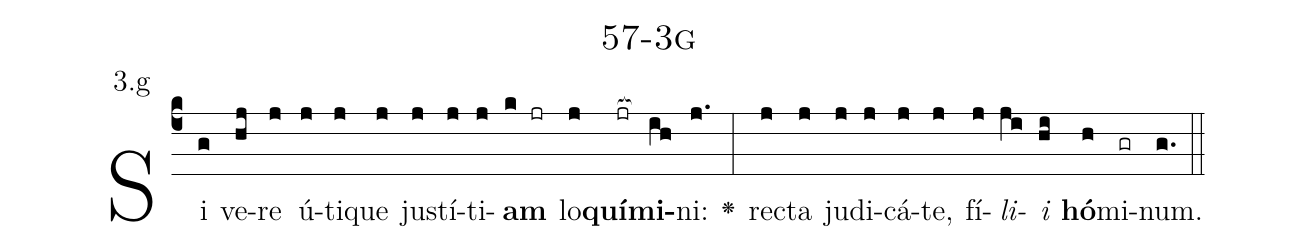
name: 57-3g;
annotation: 3.g;
%%
(c4)Si(g) ve(hj)re(j) ú(j)ti(j)que(j) jus(j)tí(j)ti(j)<b>am</b>(k jr) lo(j)<b>quí</b>(jr[ocb:1{])<b>mi</b>(ih[ocb:0}])ni:(j.) <v>\greheightstar</v>(:) rec(j)ta(j) ju(j)di(j)cá(j)te,(j) fí(j)<i>li</i>(ji)<i>i</i>(hi) <b>hó</b>(h)mi(gr)num.(g.) (::)


%E(j) u(j) o(ji) u(hi) a(h) e.(g.) (::)
